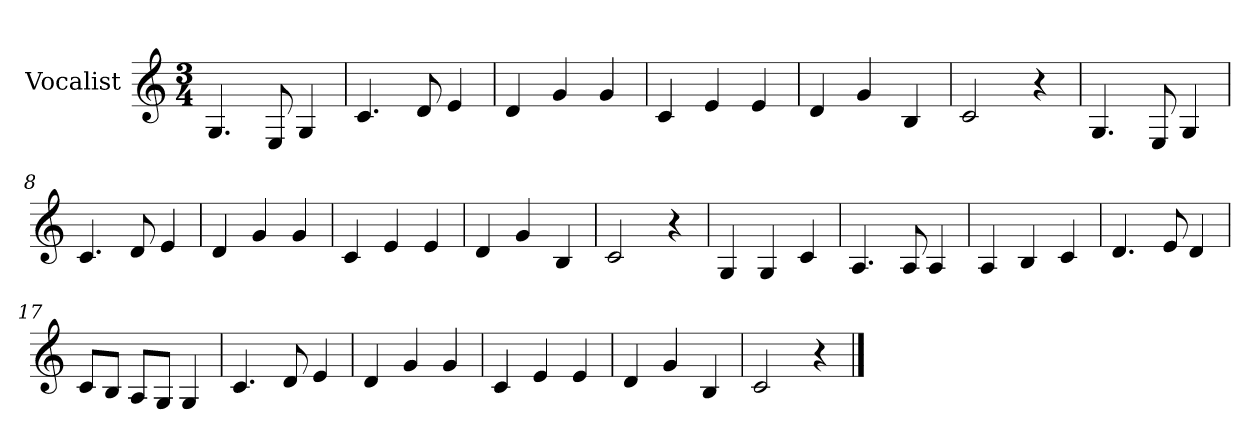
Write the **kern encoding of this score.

**kern
*part1
*staff1
*I"Vocalist
*k[]
*C:
*M3/4
=1
4.G
8E
4G
=2
4.c
8d
4e
=3
4d
4g
4g
=4
4c
4e
4e
=5
4d
4g
4B
=6
2c
4r
=7
4.G
8E
4G
=8
4.c
8d
4e
=9
4d
4g
4g
=10
4c
4e
4e
=11
4d
4g
4B
=12
2c
4r
=13
4G
4G
4c
=14
4.A
8A
4A
=15
4A
4B
4c
=16
4.d
8e
4d
=17
8cL
8BJ
8AL
8GJ
4G
=18
4.c
8d
4e
=19
4d
4g
4g
=20
4c
4e
4e
=21
4d
4g
4B
=22
2c
4r
==
*-
